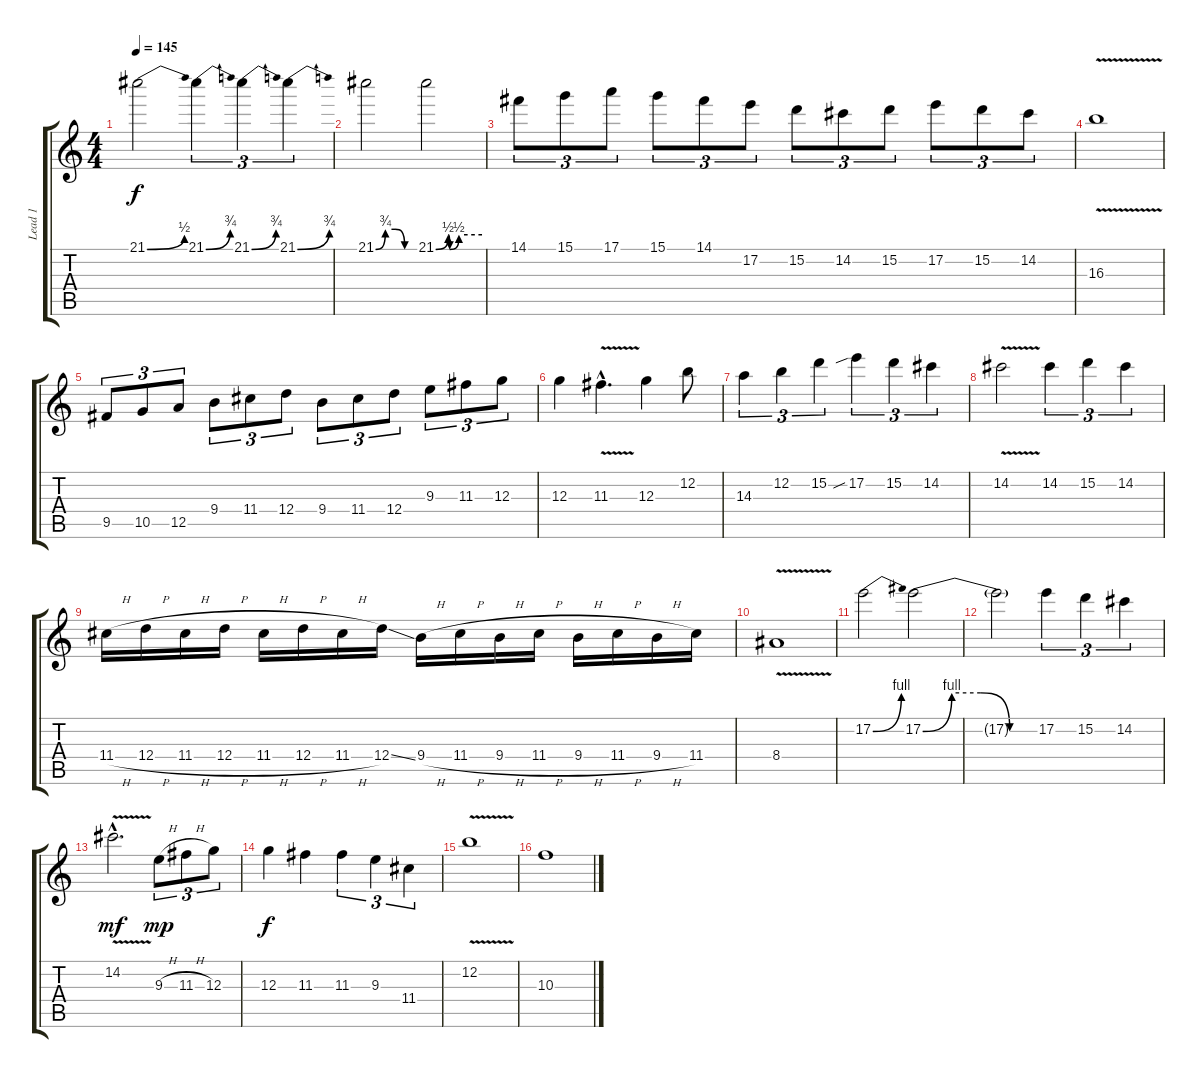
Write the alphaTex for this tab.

\track ("Lead 1" "Lead 1") {instrument distortionguitar}
\staff {score tabs}
\tuning (E4 B3 G3 D3 A2 E2) {hide}
\ts (4 4)
\tempo 145
\clef g2
\ks c
21.1{be (bend 0 0 60 2)}.2{dy f} 21.1{be (bend 0 0 60 3)}.4{tu (3 2)} 21.1{be (bend 0 0 60 3)}.4{tu (3 2)} 21.1{be (bend 0 0 60 3)}.4{tu (3 2)} |
21.1{be (custom 0 0 15 3 30 3 45 0 60 0)}.2 21.1{be (custom 0 0 16 2 18 0 30 2 60 2)}.2 |
14.1.8{tu (3 2)} 15.1.8{tu (3 2)} 17.1.8{tu (3 2)} 15.1.8{tu (3 2)} 14.1.8{tu (3 2)} 17.2.8{tu (3 2)} 15.2.8{tu (3 2)} 14.2.8{tu (3 2)} 15.2.8{tu (3 2)} 17.2.8{tu (3 2)} 15.2.8{tu (3 2)} 14.2.8{tu (3 2)} |
16.3{v}.1 |
9.5.8{tu (3 2)} 10.5.8{tu (3 2)} 12.5.8{tu (3 2)} 9.4.8{tu (3 2)} 11.4.8{tu (3 2)} 12.4.8{tu (3 2)} 9.4.8{tu (3 2)} 11.4.8{tu (3 2)} 12.4.8{tu (3 2)} 9.3.8{tu (3 2)} 11.3.8{tu (3 2)} 12.3.8{tu (3 2)} |
12.3.4 11.3{v hac}.4{d} 12.3.4 12.2.8 |
14.3.4{tu (3 2)} 12.2.4{tu (3 2)} 15.2.4{tu (3 2)} 17.2{sib}.4{tu (3 2)} 15.2.4{tu (3 2)} 14.2.4{tu (3 2)} |
14.2{v}.2 14.2.4{tu (3 2)} 15.2.4{tu (3 2)} 14.2.4{tu (3 2)} |
11.4{h}.16 12.4{h}.16 11.4{h}.16 12.4{h}.16 11.4{h}.16 12.4{h}.16 11.4{h}.16 12.4{ss}.16 9.4{h}.16 11.4{h}.16 9.4{h}.16 11.4{h}.16 9.4{h}.16 11.4{h}.16 9.4{h}.16 11.4.16 |
8.4{v}.1 |
17.2{be (bend 0 0 60 4)}.2 17.2{be (custom 0 0 15 4 30 4 45 0 60 0)}.2 |
17.2{t}.2 17.2.4{tu (3 2)} 15.2.4{tu (3 2)} 14.2.4{tu (3 2)} |
14.2{v hac}.2{d dy mf} 9.3{h}.8{tu (3 2) dy mp} 11.3{h}.8{tu (3 2)} 12.3.8{tu (3 2)} |
12.3.4{dy f} 11.3.4 11.3.4{tu (3 2)} 9.3.4{tu (3 2)} 11.4.4{tu (3 2)} |
12.2{v}.1 |
10.3.1
